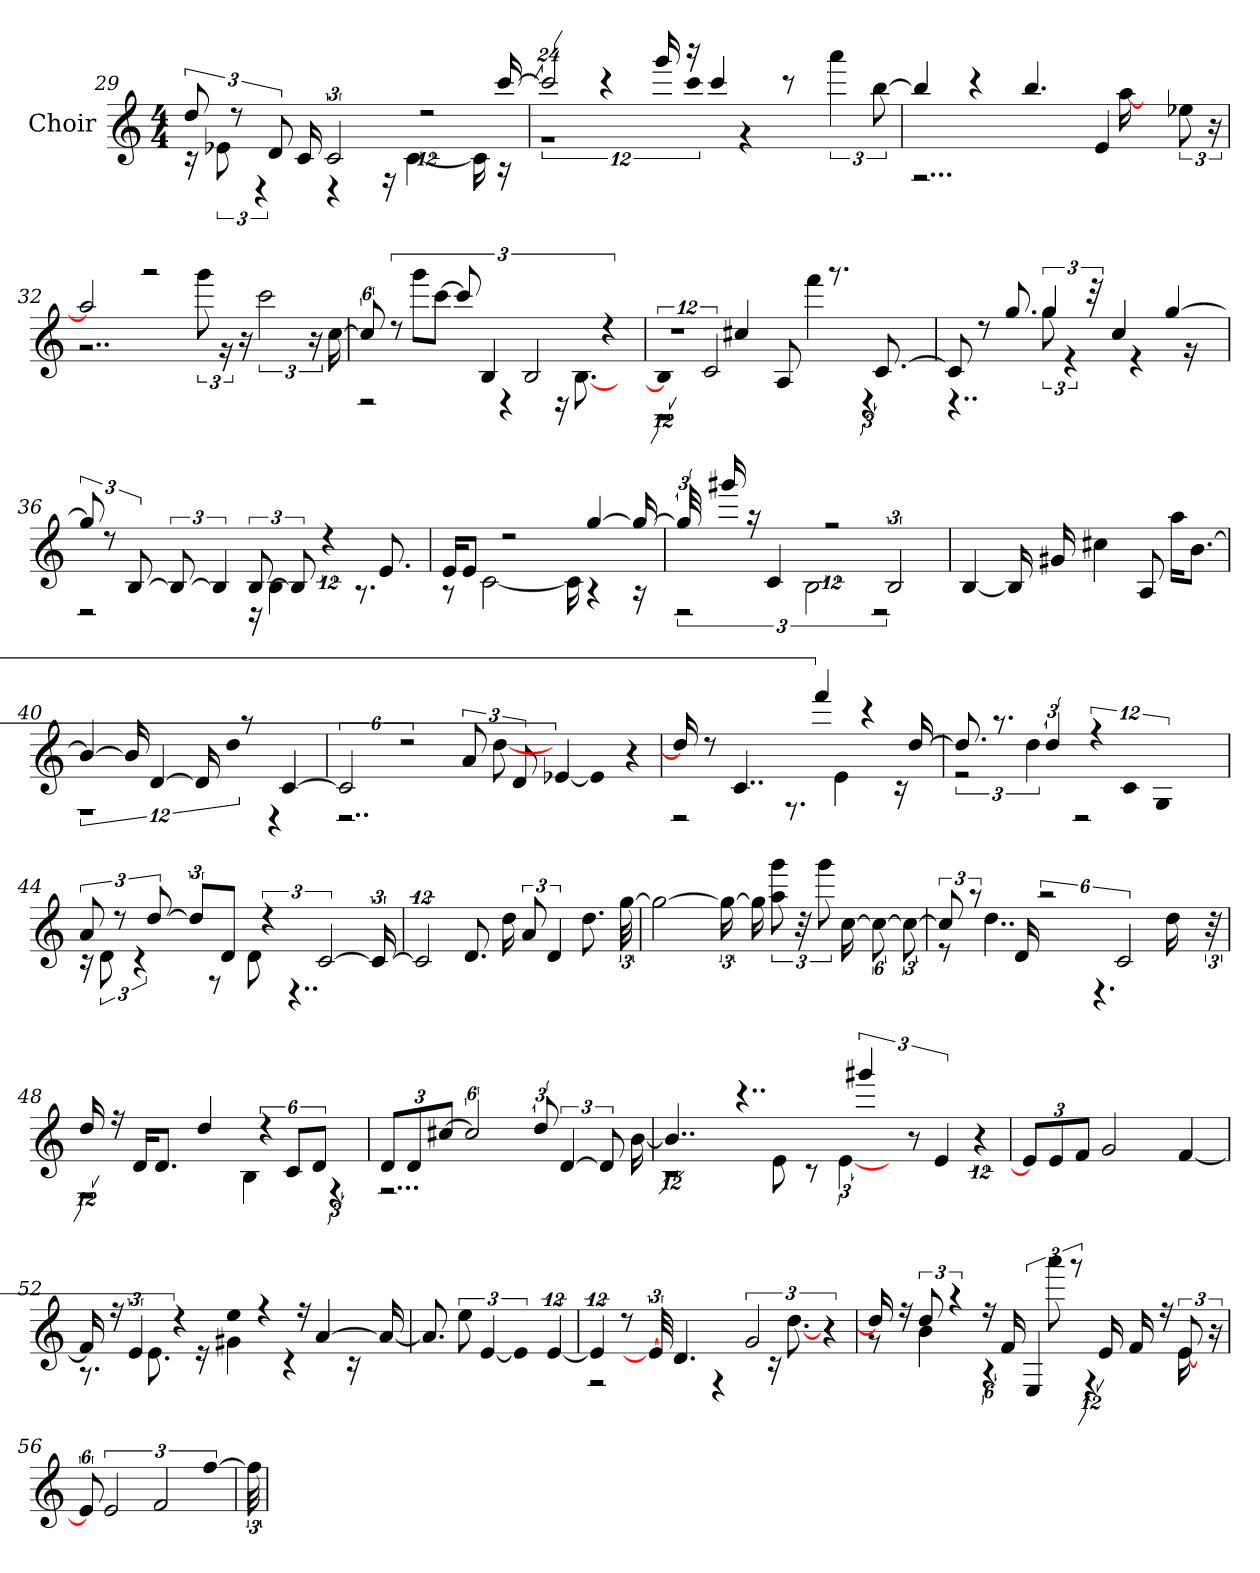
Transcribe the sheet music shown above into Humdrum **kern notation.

**kern
*part1
*staff1
*I"Choir
*I'Ch
*clefG2
*M4/4
=29
*^
12dd	16r
.	12e-X
12r	.
.	6r
12d	.
16c	.
3c	4r
.	16r
.	[4c
24%7r	.
.	16c]
[16ccc	16r
=30	=30
48%13ccc]	12%7r
4r	.
16ggg	.
16r	6ccc
4ccc	.
.	4r
8r	.
.	48%13ryy
6aaa	.
[12bb	.
=31	=31
4bb]	2...r
4r	.
4.bb	.
4e	.
.	[16aa
.	4ryy
12ee-X	.
24r	.
=32	=32
2aa]	2..r
2r	.
.	12ggg
.	24r
16r	2ryy
3ccc	.
24r	.
[16cc	.
=33	=33
48%5cc]	2r
12r	.
12ggg\L	.
[12ccc\J	.
12ccc]	.
6B	.
.	4r
3B	.
.	16r
.	[8.B
6r	.
.	48%5ryy
=34	=34
48%7B]	12%7r
6r	.
12c	.
4cc#X	.
.	4fff
8A	.
8.r	.
.	6r
[8.c	.
.	48%7ryy
=35	=35
8c]	4..r
8r	.
8.gg	.
6gg	12gg
.	6r
48r	.
4cc	.
.	4r
[4gg	.
.	16r
.	8ryy
=36	=36
12gg]	2r
12r	.
[12B	.
12B_	.
6B]	.
[12B	16r
.	4B
12B]	.
48%11r	.
.	8.r
8.e	.
.	12ryy
=37	=37
16e/KL	8r
8e/J	.
.	[2c
2r	.
.	16c]
[4gg	4r
16gg_	16r
=38	=38
48gg]	3r
16ggg#X	.
16r	.
4c	.
.	3B
24%7r	.
.	3r
3B	.
.	48ryy
*v	*v
=39
[4B
16B]
16g#X
4cc#X
8A
16aa\KL
[8.b\J
=40
*^
4b_	12%7r
16b]	.
[4d	.
16d]	.
.	6dd
8r	.
[4c	4r
=41	=41
12%5c]	2..r
12%5r	.
12a	.
.	[8dd
12d	.
[6e-X	12%5ryy
48%7e-]	.
48%5r	.
=42	=42
16dd]	2r
8r	.
4..c	.
.	8.r
6fff	.
.	4e
24%5r	.
.	16r
[16dd	16ryy
=43	=43
8.dd]	3r
8.r	.
.	6dd
6dd	.
.	2r
48%7r	.
3c	.
.	8.ryy
6G	.
=44	=44
12a	16r
.	12d
12r	.
.	6r
[12dd	.
12dd/L]	.
.	8r
8d/J	.
.	8d
6r	.
.	4..r
[3c	.
24c_	.
*v	*v
=45
24%7c]
8.d
16dd
12a
6d
8.dd
[48gg
=46
2gg_
24gg_
16gg]
12aa 12ggg
48r
12ggg
[16cc
48%5cc_
12cc_
=47
*^
12cc]	8r
12r	.
.	4..dd
16d	.
12%5r	.
.	4.r
12%5c	.
.	16dd
.	12ryy
48r	.
=48	=48
16dd	12%7r
16r	.
16d/KL	.
8.d/J	.
4dd	.
.	4B
24%5r	.
12c/L	6r
12d/J	.
=49	=49
12d/L	2...r
12d/	.
[12cc#X/J	.
12%5cc#]	.
12dd	.
[6d	.
12d]	.
.	[16b
=50	=50
4..b]	12%7r
4..r	.
.	8e
.	8r
.	[6e
6ggg#X	.
.	4..ryy
12r	.
6e	.
48%7r	.
*v	*v
=51
12e/L]
12e/
12f/J
2g
[4f
=52
*^
16f]	8.r
16r	.
6e	.
.	8.e
48%7r	.
.	16r
12ee	4g#X
6r	.
16r	4r
[4a	.
.	16r
16a_	16ryy
*v	*v
=53
8.a]
12ee
[6e
12%5e]
[48%7e
=54
*^
48%7e]	2r
8r	.
48e_	.
4.d	.
.	4r
3g	.
.	16r
.	[8.dd
6r	6ryy
=55	=55
16dd]	8r
16r	.
12dd	4b
6r	.
16r	24%5r
16f	.
6E	.
.	8aaa
12r	.
.	48%11r
16e	.
16f	.
16r	.
12e	[16e
.	16ryy
24r	.
*v	*v
=56
48%5e]
3e
3f
[48%11ff
=57
48ff]
=
*-
